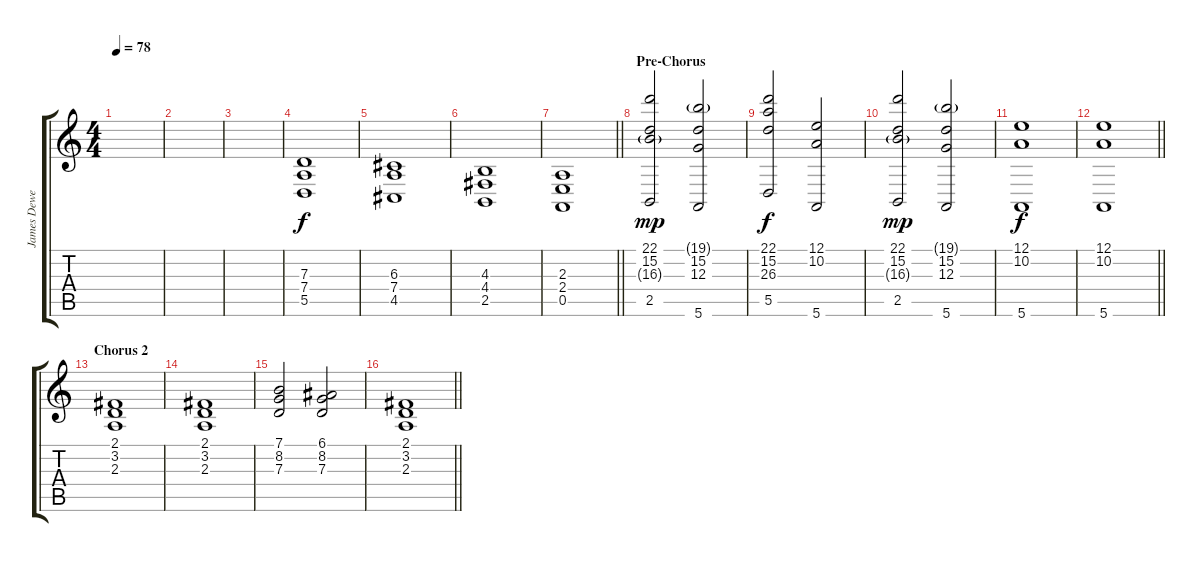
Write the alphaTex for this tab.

\track ("James Dewees [Acoustic Gtr/FX]" "James Dewe") {instrument pad7halo}
\staff {score tabs}
\tuning (E4 B3 G3 D3 A2 E2) {hide}
\ts (4 4)
\tempo 78
\clef g2
\ks c
|
|
|
(7.3 7.4 5.5).1{volume 7 balance 8} |
(6.3 7.4 4.5).1 |
(4.3 4.4 2.5).1 |
\barLineRight lightlight
(2.3 2.4 0.5).1 |
\section ("" "Pre-Chorus")
(22.1 15.2 16.3{g} 2.5).2{dy mp volume 4 balance 4 instrument stringensemble1} (19.1{g} 15.2 12.3 5.6).2 |
(22.1 15.2 26.3 5.5).2{dy f} (12.1 10.2 5.6).2 |
(22.1 15.2 16.3{g} 2.5).2{dy mp} (19.1{g} 15.2 12.3 5.6).2 |
(12.1 10.2 5.6).1{dy f} |
\barLineRight lightlight
(12.1 10.2 5.6).1 |
\section ("" "Chorus 2")
(2.1 3.2 2.3).1{volume 5 balance 8 instrument pad7halo} |
(2.1 3.2 2.3).1 |
(7.1 8.2 7.3).2 (6.1 8.2 7.3).2 |
\barLineRight lightlight
(2.1 3.2 2.3).1
